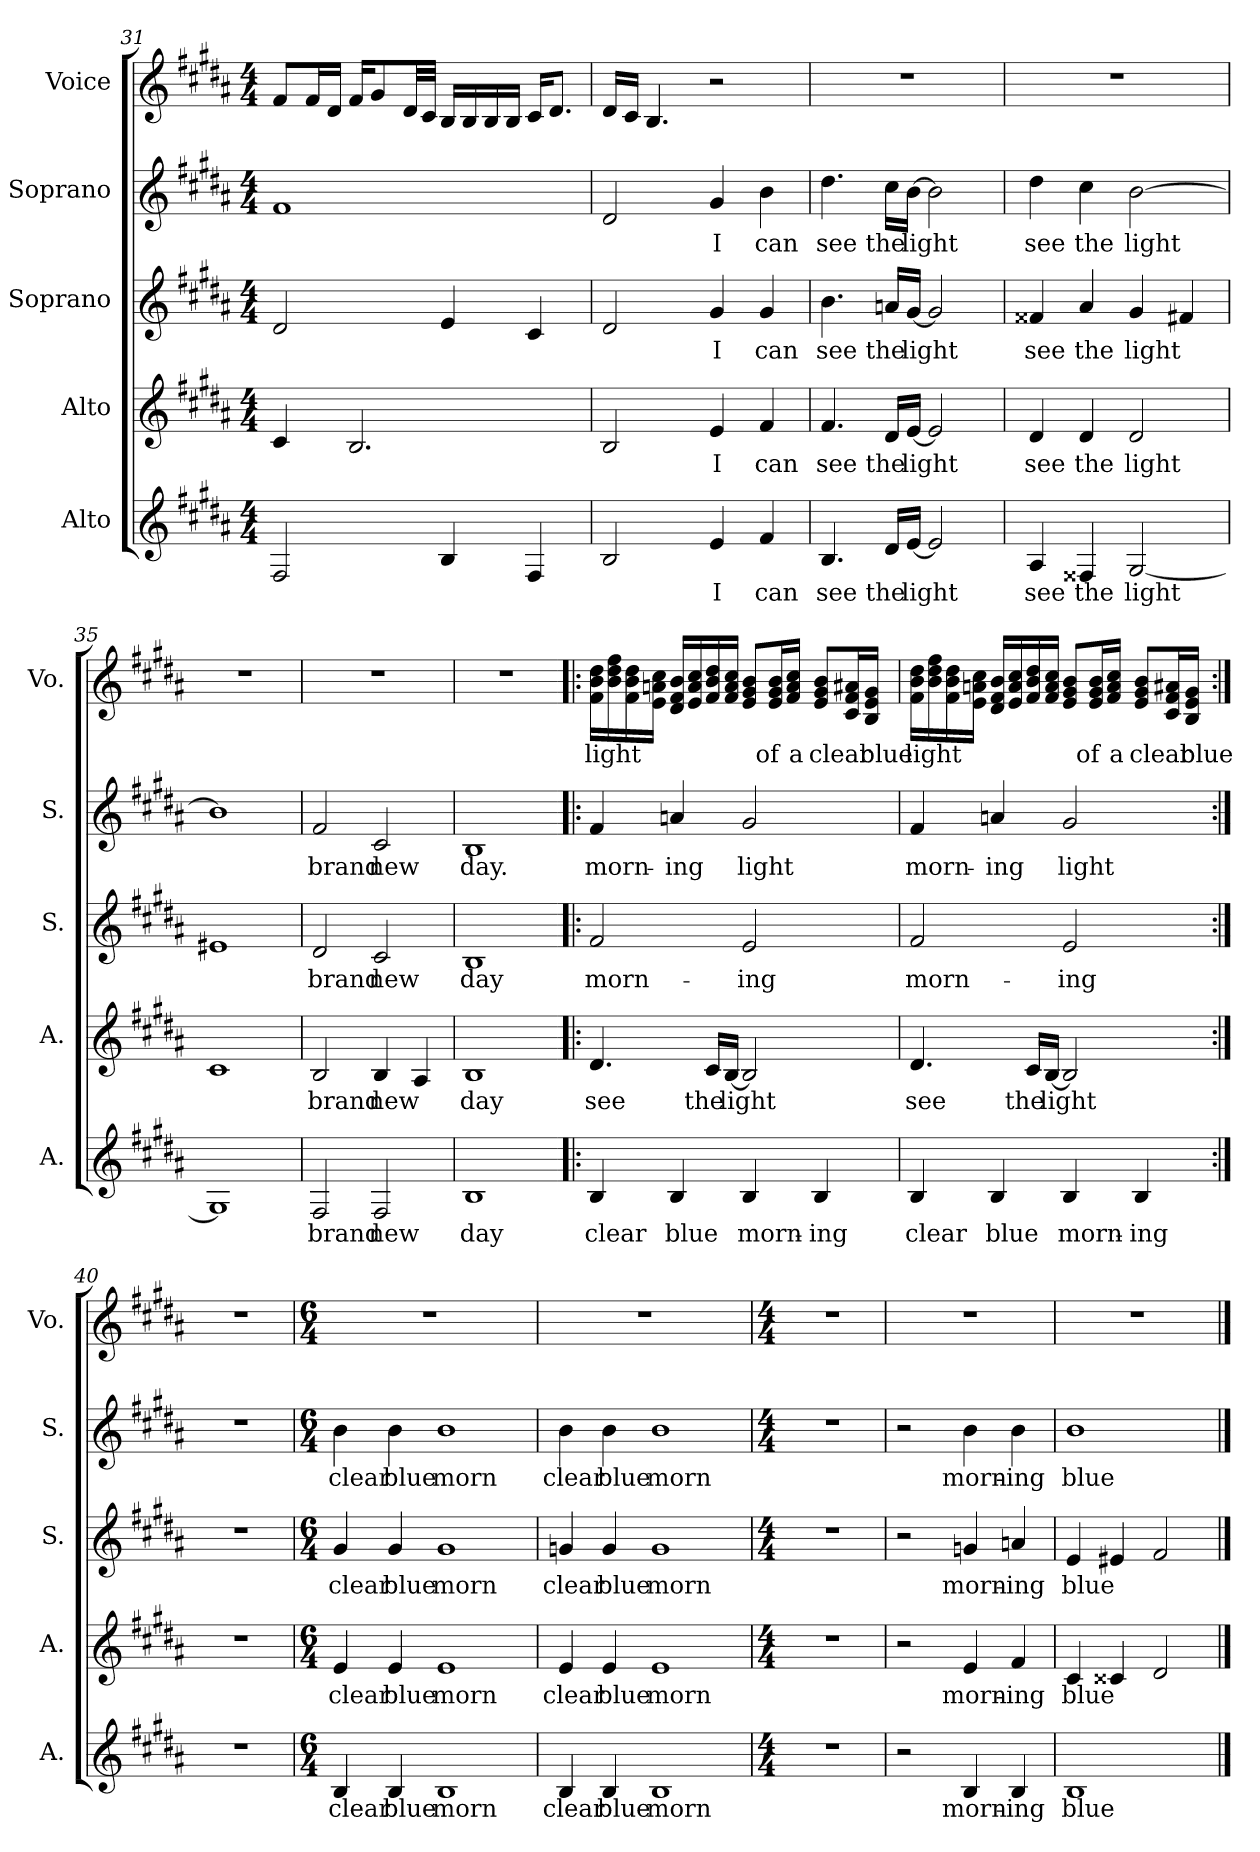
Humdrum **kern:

**kern	**text	**kern	**text	**kern	**text	**kern	**text	**kern	**text
*part5	*part5	*part4	*part4	*part3	*part3	*part2	*part2	*part1	*part1
*staff5	*staff5	*staff4	*staff4	*staff3	*staff3	*staff2	*staff2	*staff1	*staff1
*I"Alto	*	*I"Alto	*	*I"Soprano	*	*I"Soprano	*	*I"Voice	*
*I'A.	*	*I'A.	*	*I'S.	*	*I'S.	*	*I'Vo.	*
*clefG2	*	*clefG2	*	*clefG2	*	*clefG2	*	*clefG2	*
*k[f#c#g#d#a#]	*	*k[f#c#g#d#a#]	*	*k[f#c#g#d#a#]	*	*k[f#c#g#d#a#]	*	*k[f#c#g#d#a#]	*
*M4/4	*	*M4/4	*	*M4/4	*	*M4/4	*	*M4/4	*
=31	=31	=31	=31	=31	=31	=31	=31	=31	=31
2F#/	.	4c#/	.	2d#/	.	1f#	.	8f#/L	.
.	.	.	.	.	.	.	.	16f#/L	.
.	.	.	.	.	.	.	.	16d#/JJ	.
.	.	2.B/	.	.	.	.	.	16f#/KL	.
.	.	.	.	.	.	.	.	8g#/	.
.	.	.	.	.	.	.	.	32d#/LL	.
.	.	.	.	.	.	.	.	32c#/JJJ	.
4B/	.	.	.	4e/	.	.	.	16B/LL	.
.	.	.	.	.	.	.	.	16B/	.
.	.	.	.	.	.	.	.	16B/	.
.	.	.	.	.	.	.	.	16B/JJ	.
4F#/	.	.	.	4c#/	.	.	.	16c#/KL	.
.	.	.	.	.	.	.	.	8.d#/J	.
=32	=32	=32	=32	=32	=32	=32	=32	=32	=32
2B/	.	2B/	.	2d#/	.	2d#/	.	16d#/LL	.
.	.	.	.	.	.	.	.	16c#/JJ	.
.	.	.	.	.	.	.	.	4.B/	.
!	!LO:LY:b	!	!LO:LY:b	!	!LO:LY:b	!	!LO:LY:b	!	!
4e/	I	4e/	I	4g#/	I	4g#/	I	2r	.
!	!LO:LY:b	!	!LO:LY:b	!	!LO:LY:b	!	!LO:LY:b	!	!
4f#/	can	4f#/	can	4g#/	can	4b\	can	.	.
!!LO:PB:g=z
=33	=33	=33	=33	=33	=33	=33	=33	=33	=33
!	!LO:LY:b	!	!LO:LY:b	!	!LO:LY:b	!	!LO:LY:b	!	!
4.B/	see	4.f#/	see	4.b\	see	4.dd#\	see	1r	.
!	!LO:LY:b	!	!LO:LY:b	!	!LO:LY:b	!	!LO:LY:b	!	!
16d#/LL	the	16d#/LL	the	16an/LL	the	16cc#\LL	the	.	.
!	!LO:LY:b	!	!LO:LY:b	!	!LO:LY:b	!	!LO:LY:b	!	!
[16e/JJ	light	[16e/JJ	light	[16g#/JJ	light	[16b\JJ	light	.	.
2e/]	.	2e/]	.	2g#/]	.	2b\]	.	.	.
=34	=34	=34	=34	=34	=34	=34	=34	=34	=34
!	!LO:LY:b	!	!LO:LY:b	!	!LO:LY:b	!	!LO:LY:b	!	!
4A#/	see	4d#/	see	4f##X/	see	4dd#\	see	1r	.
!	!LO:LY:b	!	!LO:LY:b	!	!LO:LY:b	!	!LO:LY:b	!	!
4F##X/	the	4d#/	the	4a#/	the	4cc#\	the	.	.
!	!LO:LY:b	!	!LO:LY:b	!	!LO:LY:b	!	!LO:LY:b	!	!
[2G#/	light	2d#/	light	4g#/	light	[2b\	light	.	.
.	.	.	.	4f#X/	.	.	.	.	.
=35	=35	=35	=35	=35	=35	=35	=35	=35	=35
1G#]	.	1c#	.	1e#X	.	1b]	.	1r	.
=36	=36	=36	=36	=36	=36	=36	=36	=36	=36
!	!LO:LY:b	!	!LO:LY:b	!	!LO:LY:b	!	!LO:LY:b	!	!
2F#/	brand	2B/	brand	2d#/	brand	2f#/	brand	1r	.
!	!LO:LY:b	!	!LO:LY:b	!	!LO:LY:b	!	!LO:LY:b	!	!
2F#/	new	4B/	new	2c#/	new	2c#/	new	.	.
.	.	4A#/	.	.	.	.	.	.	.
=37	=37	=37	=37	=37	=37	=37	=37	=37	=37
!	!LO:LY:b	!	!LO:LY:b	!	!LO:LY:b	!	!LO:LY:b	!	!
1B	day	1B	day	1B	day	1B	day.	1r	.
!!LO:LB:g=z
=38!|:	=38!|:	=38!|:	=38!|:	=38!|:	=38!|:	=38!|:	=38!|:	=38!|:	=38!|:
!	!LO:LY:b	!	!LO:LY:b	!	!LO:LY:b	!	!LO:LY:b	!	!LO:LY:b
4B/	clear	4.d#/	see	2f#/	morn-	4f#/	morn-	16f#\ 16b\ 16dd#\LL	light
.	.	.	.	.	.	.	.	16b\ 16dd#\ 16ff#\	.
.	.	.	.	.	.	.	.	16f#\ 16b\ 16dd#\	.
.	.	.	.	.	.	.	.	16e\ 16an\ 16cc#\JJ	.
!	!LO:LY:b	!	!	!	!	!	!LO:LY:b	!	!
4B/	blue	.	.	.	.	4an/	-ing	16d#/ 16f#/ 16b/LL	.
.	.	.	.	.	.	.	.	16e/ 16a/ 16cc#/	.
!	!	!	!LO:LY:b	!	!	!	!	!	!
.	.	16c#/LL	the	.	.	.	.	16f#/ 16b/ 16dd#/	.
!	!	!	!LO:LY:b	!	!	!	!	!	!
.	.	[16B/JJ	light	.	.	.	.	16f#/ 16a/ 16cc#/JJ	.
!	!LO:LY:b	!	!	!	!LO:LY:b	!	!LO:LY:b	!	!
4B/	morn-	2B/]	.	2e/	-ing	2g#/	light	8e/ 8g#/ 8b/L	.
!	!	!	!	!	!	!	!	!	!LO:LY:b
.	.	.	.	.	.	.	.	16e/ 16g#/ 16b/L	of
!	!	!	!	!	!	!	!	!	!LO:LY:b
.	.	.	.	.	.	.	.	16f#/ 16a/ 16cc#/JJ	a
!	!LO:LY:b	!	!	!	!	!	!	!	!LO:LY:b
4B/	-ing	.	.	.	.	.	.	8e/ 8g#/ 8b/L	clear
.	.	.	.	.	.	.	.	16c#/ 16f#/ 16a#X/L	.
!	!	!	!	!	!	!	!	!	!LO:LY:b
.	.	.	.	.	.	.	.	16B/ 16e/ 16g#/JJ	blue
!!LO:PB:g=z
=39	=39	=39	=39	=39	=39	=39	=39	=39	=39
!	!LO:LY:b	!	!LO:LY:b	!	!LO:LY:b	!	!LO:LY:b	!	!LO:LY:b
4B/	clear	4.d#/	see	2f#/	morn-	4f#/	morn-	16f#\ 16b\ 16dd#\LL	light
.	.	.	.	.	.	.	.	16b\ 16dd#\ 16ff#\	.
.	.	.	.	.	.	.	.	16f#\ 16b\ 16dd#\	.
.	.	.	.	.	.	.	.	16e\ 16an\ 16cc#\JJ	.
!	!LO:LY:b	!	!	!	!	!	!LO:LY:b	!	!
4B/	blue	.	.	.	.	4an/	-ing	16d#/ 16f#/ 16b/LL	.
.	.	.	.	.	.	.	.	16e/ 16a/ 16cc#/	.
!	!	!	!LO:LY:b	!	!	!	!	!	!
.	.	16c#/LL	the	.	.	.	.	16f#/ 16b/ 16dd#/	.
!	!	!	!LO:LY:b	!	!	!	!	!	!
.	.	[16B/JJ	light	.	.	.	.	16f#/ 16a/ 16cc#/JJ	.
!	!LO:LY:b	!	!	!	!LO:LY:b	!	!LO:LY:b	!	!
4B/	morn-	2B/]	.	2e/	-ing	2g#/	light	8e/ 8g#/ 8b/L	.
!	!	!	!	!	!	!	!	!	!LO:LY:b
.	.	.	.	.	.	.	.	16e/ 16g#/ 16b/L	of
!	!	!	!	!	!	!	!	!	!LO:LY:b
.	.	.	.	.	.	.	.	16f#/ 16a/ 16cc#/JJ	a
!	!LO:LY:b	!	!	!	!	!	!	!	!LO:LY:b
4B/	-ing	.	.	.	.	.	.	8e/ 8g#/ 8b/L	clear
.	.	.	.	.	.	.	.	16c#/ 16f#/ 16a#X/L	.
!	!	!	!	!	!	!	!	!	!LO:LY:b
.	.	.	.	.	.	.	.	16B/ 16e/ 16g#/JJ	blue
=40:|!	=40:|!	=40:|!	=40:|!	=40:|!	=40:|!	=40:|!	=40:|!	=40:|!	=40:|!
1r	.	1r	.	1r	.	1r	.	1r	.
=41	=41	=41	=41	=41	=41	=41	=41	=41	=41
*M6/4	*	*M6/4	*	*M6/4	*	*M6/4	*	*M6/4	*
!	!LO:LY:b	!	!LO:LY:b	!	!LO:LY:b	!	!LO:LY:b	!	!
4B/	clear	4e/	clear	4g#/	clear	4b\	clear	1.r	.
!	!LO:LY:b	!	!LO:LY:b	!	!LO:LY:b	!	!LO:LY:b	!	!
4B/	blue	4e/	blue	4g#/	blue	4b\	blue	.	.
!	!LO:LY:b	!	!LO:LY:b	!	!LO:LY:b	!	!LO:LY:b	!	!
1B	morn	1e	morn	1g#	morn	1b	morn	.	.
!!LO:LB:g=z
=42	=42	=42	=42	=42	=42	=42	=42	=42	=42
!	!LO:LY:b	!	!LO:LY:b	!	!LO:LY:b	!	!LO:LY:b	!	!
4B/	clear	4e/	clear	4gn/	clear	4b\	clear	1.r	.
!	!LO:LY:b	!	!LO:LY:b	!	!LO:LY:b	!	!LO:LY:b	!	!
4B/	blue	4e/	blue	4g/	blue	4b\	blue	.	.
!	!LO:LY:b	!	!LO:LY:b	!	!LO:LY:b	!	!LO:LY:b	!	!
1B	morn	1e	morn	1g	morn	1b	morn	.	.
=43	=43	=43	=43	=43	=43	=43	=43	=43	=43
*M4/4	*	*M4/4	*	*M4/4	*	*M4/4	*	*M4/4	*
1r	.	1r	.	1r	.	1r	.	1r	.
=44	=44	=44	=44	=44	=44	=44	=44	=44	=44
2r	.	2r	.	2r	.	2r	.	1r	.
!	!LO:LY:b	!	!LO:LY:b	!	!LO:LY:b	!	!LO:LY:b	!	!
4B/	morn-	4e/	morn-	4gn/	morn-	4b\	morn-	.	.
!	!LO:LY:b	!	!LO:LY:b	!	!LO:LY:b	!	!LO:LY:b	!	!
4B/	-ing	4f#/	-ing	4an/	-ing	4b\	-ing	.	.
=45	=45	=45	=45	=45	=45	=45	=45	=45	=45
!	!LO:LY:b	!	!LO:LY:b	!	!LO:LY:b	!	!LO:LY:b	!	!
1B	blue	4c#/	blue	4e/	blue	1b	blue	1r	.
.	.	4c##X/	.	4e#X/	.	.	.	.	.
.	.	2d#/	.	2f#/	.	.	.	.	.
==	==	==	==	==	==	==	==	==	==
*-	*-	*-	*-	*-	*-	*-	*-	*-	*-
